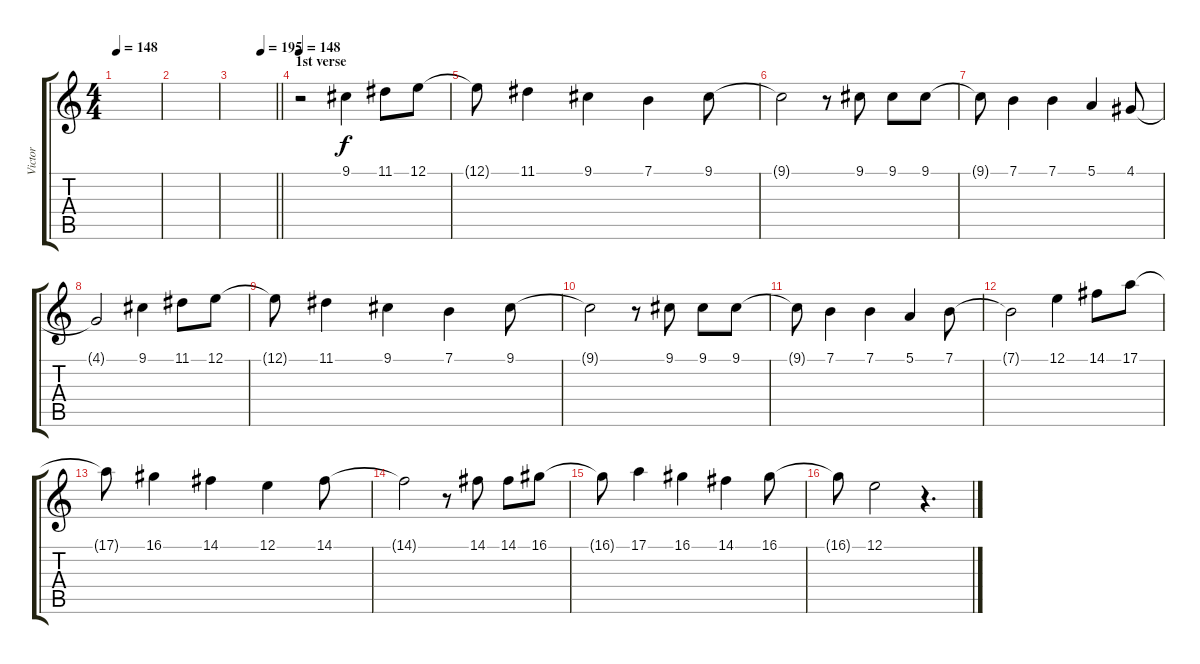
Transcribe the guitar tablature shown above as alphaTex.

\track ("Victor" "Victor") {instrument lead1square}
\staff {score tabs}
\tuning (E4 B3 G3 D3 A2 E2) {hide}
\ts (4 4)
\tempo 148
\clef g2
\ks c
|
|
\tempo (195 0.6666666666666666)
\barLineRight lightlight
|
\section ("" "1st verse")
\tempo 148
r.2 9.1.4 11.1.8 12.1.8 |
12.1{t}.8 11.1.4 9.1.4 7.1.4 9.1.8 |
9.1{t}.2 r.8 9.1.8 9.1.8 9.1.8 |
9.1{t}.8 7.1.4 7.1.4 5.1.4 4.1.8 |
4.1{t}.2 9.1.4 11.1.8 12.1.8 |
12.1{t}.8 11.1.4 9.1.4 7.1.4 9.1.8 |
9.1{t}.2 r.8 9.1.8 9.1.8 9.1.8 |
9.1{t}.8 7.1.4 7.1.4 5.1.4 7.1.8 |
7.1{t}.2 12.1.4 14.1.8 17.1.8 |
17.1{t}.8 16.1.4 14.1.4 12.1.4 14.1.8 |
14.1{t}.2 r.8 14.1.8 14.1.8 16.1.8 |
16.1{t}.8 17.1.4 16.1.4 14.1.4 16.1.8 |
16.1{t}.8 12.1.2 r.4{d}
